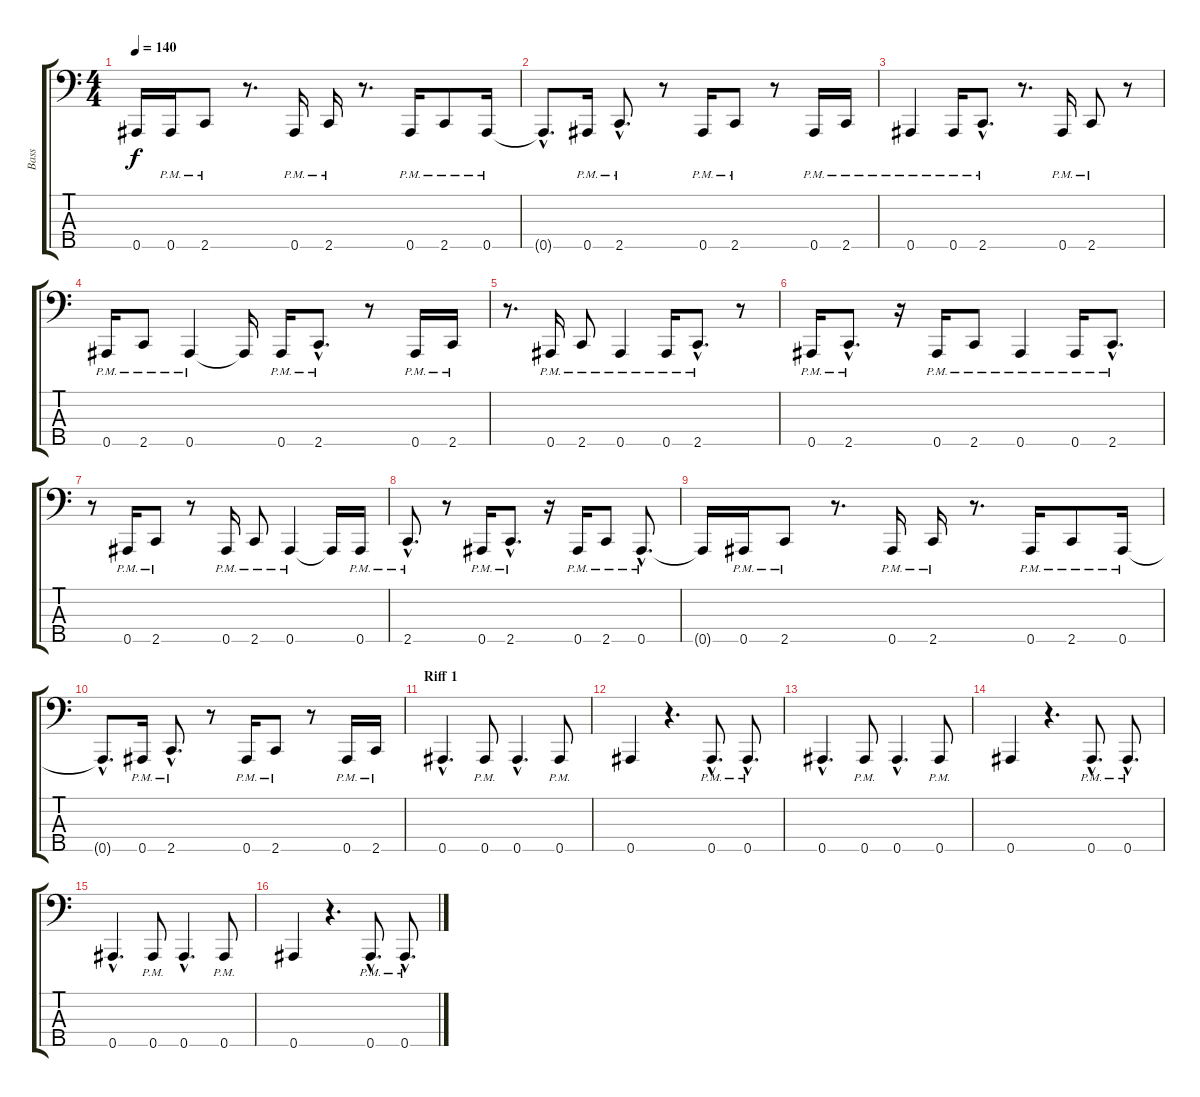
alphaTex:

\track ("Bass" "Bass") {instrument electricbassfinger}
\staff {score tabs}
\tuning (Gb2 Db2 Ab1 Eb1 Bb0) {hide}
\ts (4 4)
\tempo 140
\clef f4
\ks c
0.5{t}.16{dy f} 0.5{pm}.16 2.5{pm}.8 r.8{d} 0.5{pm}.16 2.5{pm}.16 r.8{d} 0.5{pm}.16 2.5{pm}.8 0.5{pm}.16 |
0.5{hac t}.8{d} 0.5{pm}.16 2.5{hac pm}.8{d} r.8 0.5{pm}.16 2.5{pm}.8 r.8 0.5{pm}.16 2.5{pm}.16 |
0.5{pm}.4 0.5{pm}.16 2.5{hac pm}.8{d} r.8{d} 0.5{pm}.16 2.5{pm}.8 r.8 |
0.5{pm}.16 2.5{pm}.8 0.5{pm}.4 0.5{t}.16 0.5{pm}.16 2.5{hac pm}.8{d} r.8 0.5{pm}.16 2.5{pm}.16 |
r.8{d} 0.5{pm}.16 2.5{pm}.8 0.5{pm}.4 0.5{pm}.16 2.5{hac pm}.8{d} r.8 |
0.5{pm}.16 2.5{hac pm}.8{d} r.16 0.5{pm}.16 2.5{pm}.8 0.5{pm}.4 0.5{pm}.16 2.5{hac pm}.8{d} |
r.8 0.5{pm}.16 2.5{pm}.8 r.8 0.5{pm}.16 2.5{pm}.8 0.5{pm}.4 0.5{t}.16 0.5{pm}.16 |
2.5{hac pm}.8{d} r.8 0.5{pm}.16 2.5{hac pm}.8{d} r.16 0.5{pm}.16 2.5{pm}.8 0.5{hac pm}.8{d} |
0.5{t}.16 0.5{pm}.16 2.5{pm}.8 r.8{d} 0.5{pm}.16 2.5{pm}.16 r.8{d} 0.5{pm}.16 2.5{pm}.8 0.5{pm}.16 |
0.5{hac t}.8{d} 0.5{pm}.16 2.5{hac pm}.8{d} r.8 0.5{pm}.16 2.5{pm}.8 r.8 0.5{pm}.16 2.5{pm}.16 |
\section ("" "Riff 1")
0.5{hac}.4{d} 0.5{pm}.8 0.5{hac}.4{d} 0.5{pm}.8 |
0.5.4 r.4{d} 0.5{hac pm}.8{d} 0.5{hac pm}.8{d} |
0.5{hac}.4{d} 0.5{pm}.8 0.5{hac}.4{d} 0.5{pm}.8 |
0.5.4 r.4{d} 0.5{hac pm}.8{d} 0.5{hac pm}.8{d} |
0.5{hac}.4{d} 0.5{pm}.8 0.5{hac}.4{d} 0.5{pm}.8 |
0.5.4 r.4{d} 0.5{hac pm}.8{d} 0.5{hac pm}.8{d}
